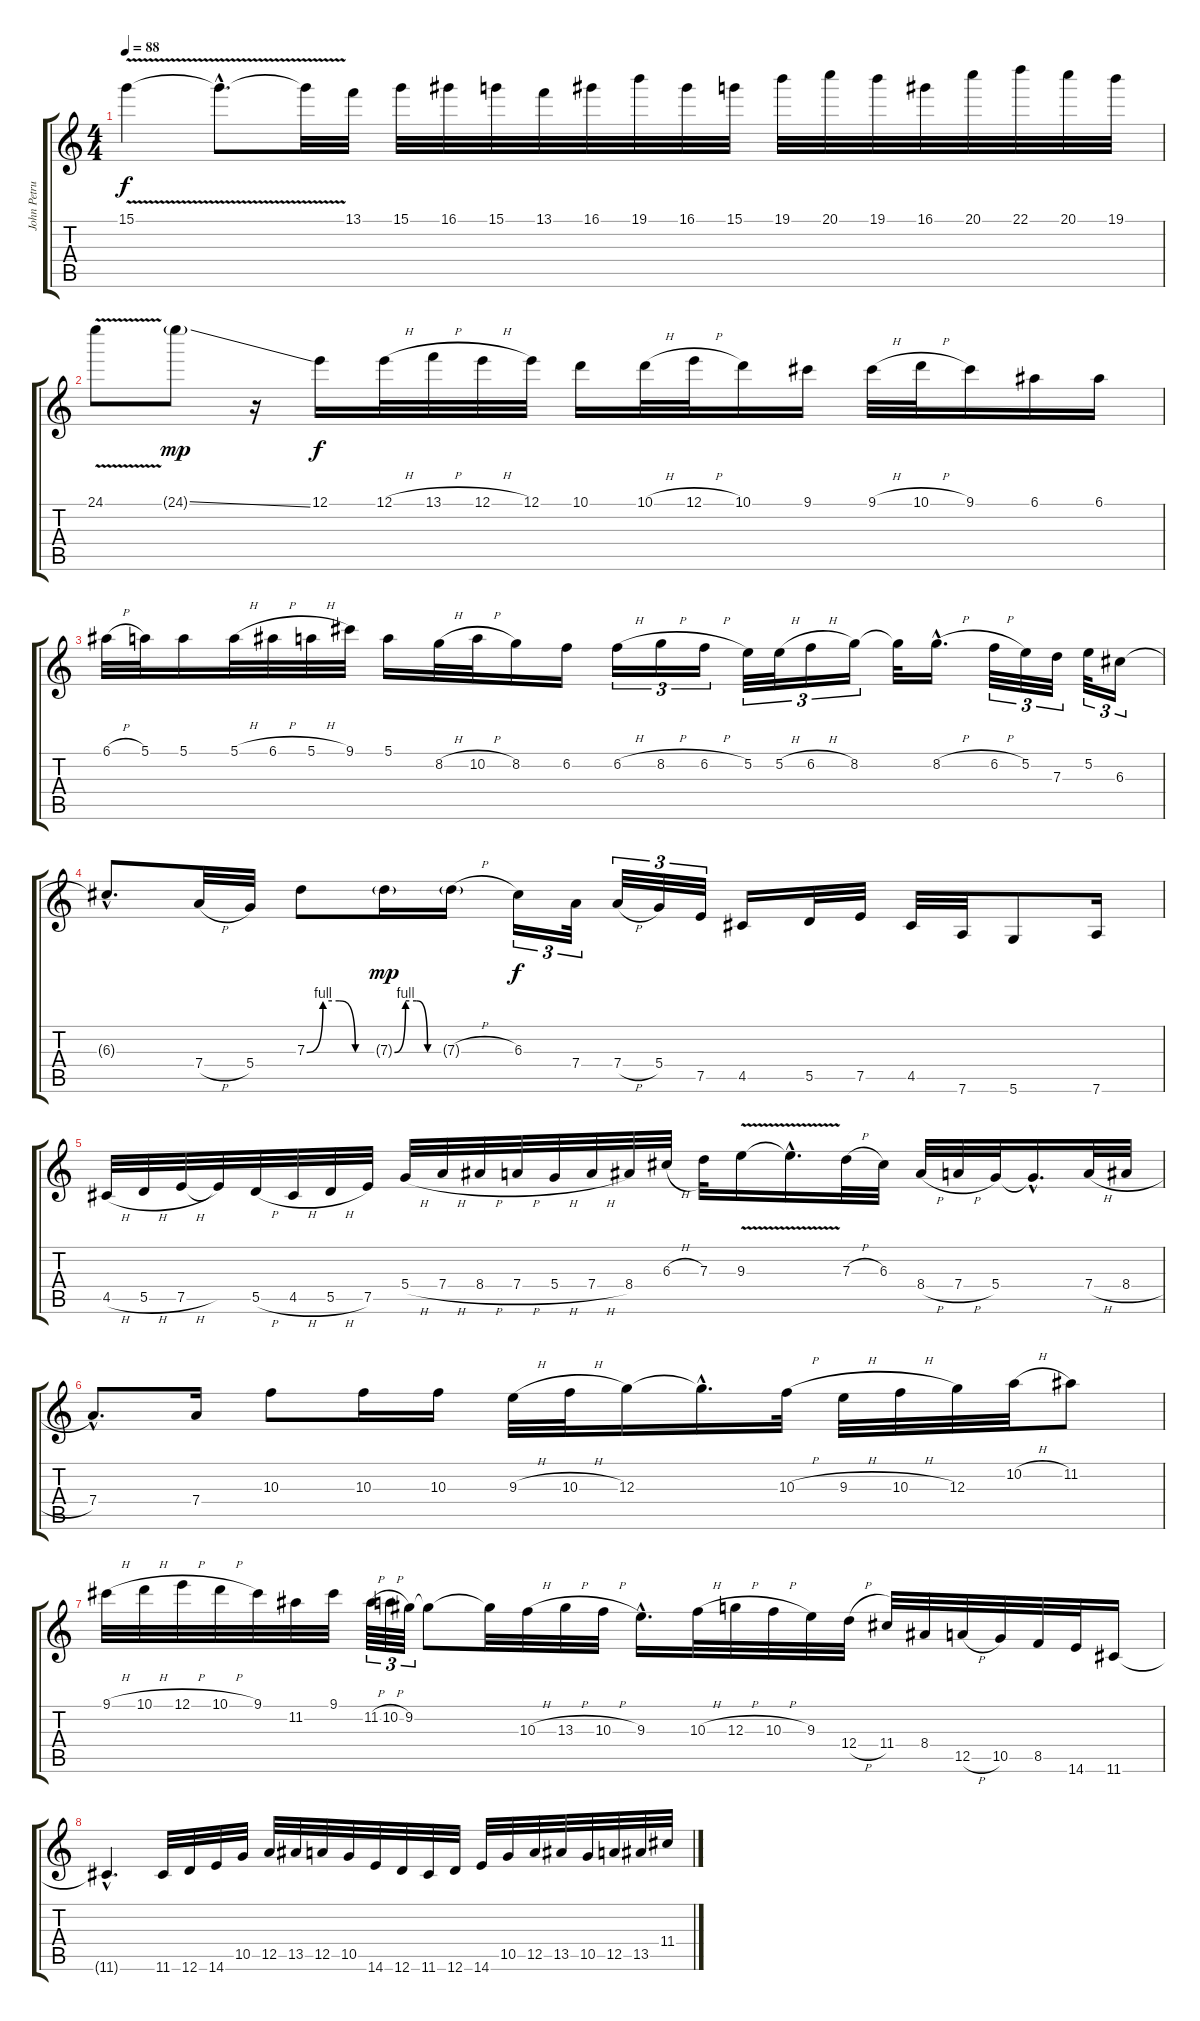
\track ("John Petrucci" "John Petru") {instrument distortionguitar}
\staff {score tabs}
\tuning (E4 B3 G3 D3 A2 D2) {hide}
\ts (4 4)
\tempo 88
\clef g2
\ks c
15.1{v}.4{dy f} 15.1{v hac t}.8{d} 15.1{v t}.32 13.1.32 15.1.32 16.1.32 15.1.32 13.1.32 16.1.32 19.1.32 16.1.32 15.1.32 19.1.32 20.1.32 19.1.32 16.1.32 20.1.32 22.1.32 20.1.32 19.1.32 |
24.1{v}.8 24.1{ss g}.8{dy mp} r.16 12.1.16{dy f} 12.1{h}.32 13.1{h}.32 12.1{h}.32 12.1.32 10.1.16 10.1{h}.32 12.1{h}.32 10.1.16 9.1.16 9.1{h}.32 10.1{h}.32 9.1.16 6.1.16 6.1.16 |
6.1{h}.32 5.1.32 5.1.16 5.1{h}.32 6.1{h}.32 5.1{h}.32 9.1.32 5.1.16 8.2{h}.32 10.2{h}.32 8.2.16 6.2.16 6.2{h}.16{tu (3 2)} 8.2{h}.16{tu (3 2)} 6.2{h}.16{tu (3 2)} 5.2.32{tu (3 2)} 5.2{h}.32{tu (3 2)} 6.2{h}.16{tu (3 2)} 8.2.16{tu (3 2)} 8.2{t}.32 8.2{h hac}.16{d} 6.2{h}.32{tu (3 2)} 5.2.32{tu (3 2)} 7.3.32{tu (3 2)} 5.2.32{tu (3 2)} 6.3.16{tu (3 2)} |
6.3{hac t}.8{d} 7.4{h}.32 5.4.32 7.3{be (custom 0 0 15 4 30 4 45 0 60 0)}.8 7.3{be (custom 0 0 15 4 30 4 45 0 60 0) g}.16{dy mp} 7.3{h g}.16 6.3.16{tu (3 2) dy f} 7.4.32{tu (3 2)} 7.4{h}.32{tu (3 2)} 5.4.32{tu (3 2)} 7.5.32{tu (3 2)} 4.5.16 5.5.32 7.5.32 4.5.32 7.6.32 5.6.8 7.6.16 |
4.5{h}.32 5.5{h}.32 7.5{h}.32 7.5{t}.32 5.5{h}.32 4.5{h}.32 5.5{h}.32 7.5.32 5.4{h}.32 7.4{h}.32 8.4{h}.32 7.4{h}.32 5.4{h}.32 7.4{h}.32 8.4.32 6.3{h}.32 7.3.32 9.3{v}.16 9.3{hac t}.16{d} 7.3{h}.32 6.3.32 8.4{h}.32 7.4{h}.32 5.4.32 5.4{hac t}.16{d} 7.4{h}.32 8.4{h}.32 |
7.4{hac}.8{d} 7.4.16 10.3.8 10.3.16 10.3.16 9.3{h}.32 10.3{h}.32 12.3.16 12.3{hac t}.16{d} 10.3{h}.32 9.3{h}.32 10.3{h}.32 12.3.32 10.2{h}.32 11.2.8 |
9.1{h}.32 10.1{h}.32 12.1{h}.32 10.1{h}.32 9.1.32 11.2.32 9.1.32 11.2{h}.64{tu (3 2)} 10.2{h}.64{tu (3 2)} 9.2.64{tu (3 2)} 9.2{t}.8 9.2{t}.32 10.3{h}.32 13.3{h}.32 10.3{h}.32 9.3{hac}.16{d} 10.3{h}.32 12.3{h}.32 10.3{h}.32 9.3.32 12.4{h}.32 11.4.32 8.4.32 12.5{h}.32 10.5.32 8.5.32 14.6.32 11.6.16 |
11.6{hac t}.4{d} 11.6.32 12.6.32 14.6.32 10.5.32 12.5.32 13.5.32 12.5.32 10.5.32 14.6.32 12.6.32 11.6.32 12.6.32 14.6.32 10.5.32 12.5.32 13.5.32 10.5.32 12.5.32 13.5.32 11.4.32
